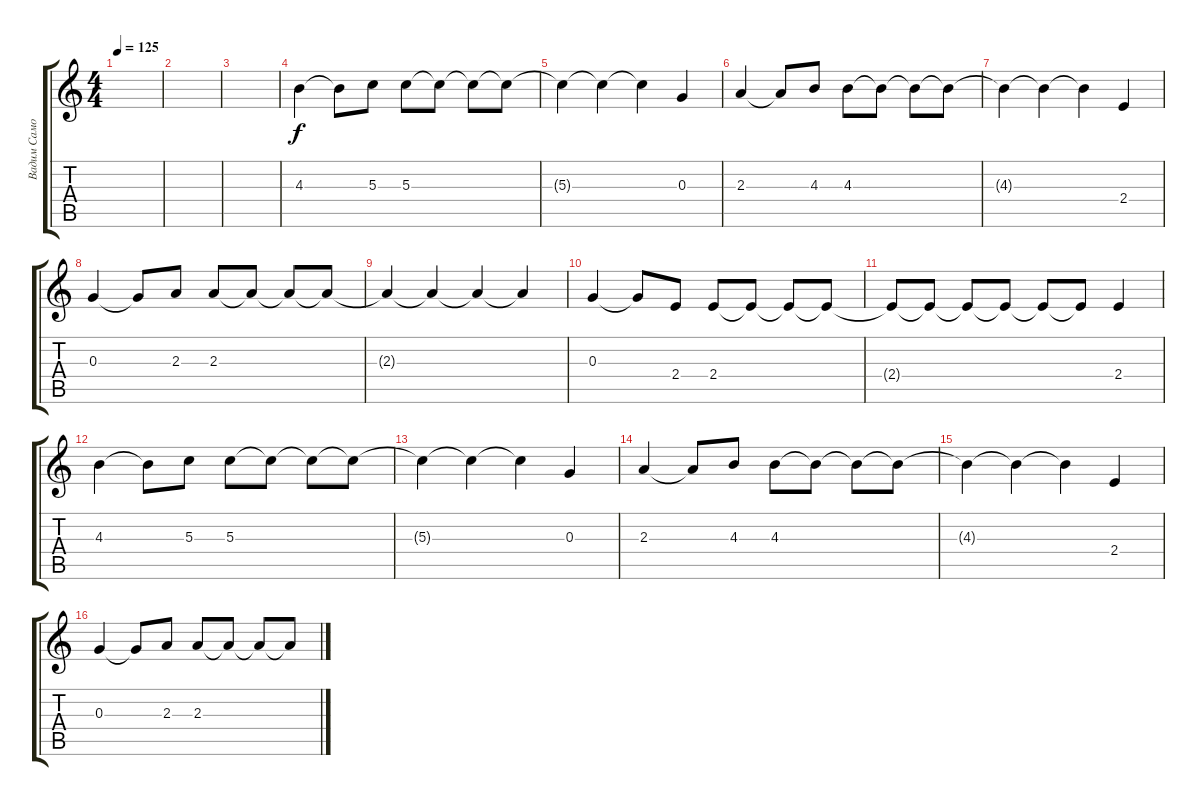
\track ("Вадим Самойлов" "Вадим Само") {instrument overdrivenguitar}
\staff {score tabs}
\tuning (E4 B3 G3 D3 A2 E2) {hide}
\ts (4 4)
\tempo 125
\clef g2
\ks c
|
|
|
4.3.4 4.3{t}.8 5.3.8 5.3.8 5.3{t}.8 5.3{t}.8 5.3{t}.8 |
5.3{t}.4 5.3{t}.4 5.3{t}.4 0.3.4 |
2.3.4 2.3{t}.8 4.3.8 4.3.8 4.3{t}.8 4.3{t}.8 4.3{t}.8 |
4.3{t}.4 4.3{t}.4 4.3{t}.4 2.4.4 |
0.3.4 0.3{t}.8 2.3.8 2.3.8 2.3{t}.8 2.3{t}.8 2.3{t}.8 |
2.3{t}.4 2.3{t}.4 2.3{t}.4 2.3{t}.4 |
0.3.4 0.3{t}.8 2.4.8 2.4.8 2.4{t}.8 2.4{t}.8 2.4{t}.8 |
2.4{t}.8 2.4{t}.8 2.4{t}.8 2.4{t}.8 2.4{t}.8 2.4{t}.8 2.4.4 |
4.3.4 4.3{t}.8 5.3.8 5.3.8 5.3{t}.8 5.3{t}.8 5.3{t}.8 |
5.3{t}.4 5.3{t}.4 5.3{t}.4 0.3.4 |
2.3.4 2.3{t}.8 4.3.8 4.3.8 4.3{t}.8 4.3{t}.8 4.3{t}.8 |
4.3{t}.4 4.3{t}.4 4.3{t}.4 2.4.4 |
0.3.4 0.3{t}.8 2.3.8 2.3.8 2.3{t}.8 2.3{t}.8 2.3{t}.8
